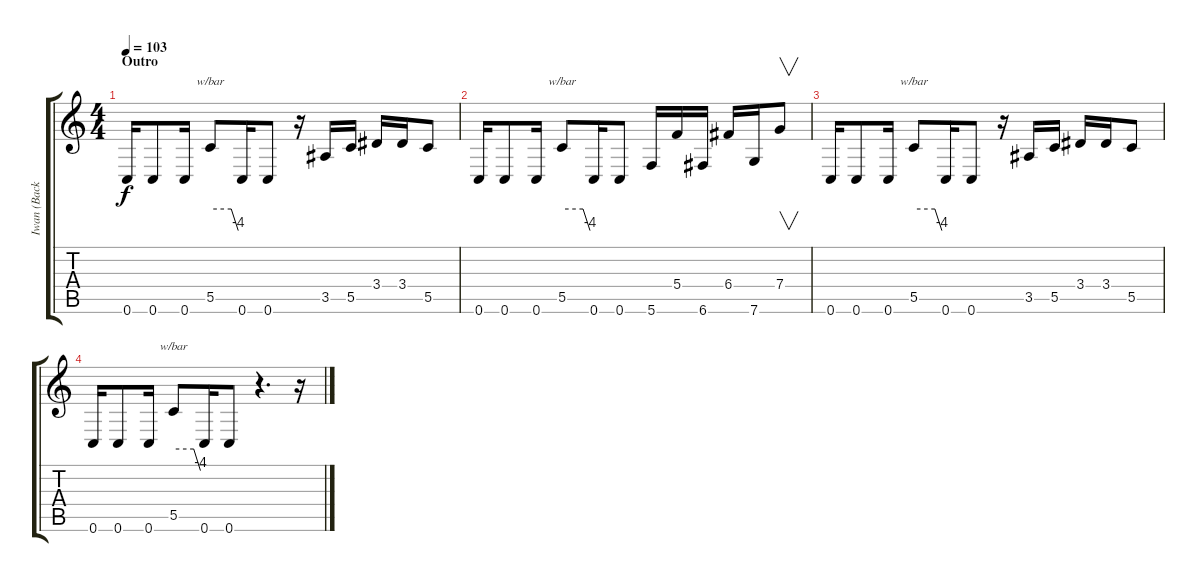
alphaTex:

\track ("Iwan (Backing Guitar)" "Iwan (Back") {instrument overdrivenguitar}
\staff {score tabs}
\tuning (D4 A3 F3 C3 G2 C2) {hide}
\ts (4 4)
\section ("" "Outro")
\tempo 103
\clef g2
\ks c
0.6.16{dy f} 0.6.8 0.6.16 5.5.8{tbe (custom default 0 0 45 0 60 -16)} 0.6.16 0.6.8 r.16 3.5.16 5.5.16 3.4.16 3.4.16 5.5.8 |
0.6.16 0.6.8 0.6.16 5.5.8{tbe (custom default 0 0 45 0 60 -16)} 0.6.16 0.6.8 5.6.16 5.4.16 6.6.16 6.4.16 7.6.16 7.4.8{v} |
0.6.16 0.6.8 0.6.16 5.5.8{tbe (custom default 0 0 45 0 60 -16)} 0.6.16 0.6.8 r.16 3.5.16 5.5.16 3.4.16 3.4.16 5.5.8 |
0.6.16 0.6.8 0.6.16 5.5.8{tbe (custom default 0 0 45 0 60 -16)} 0.6.16 0.6.8 r.4{d} r.16
